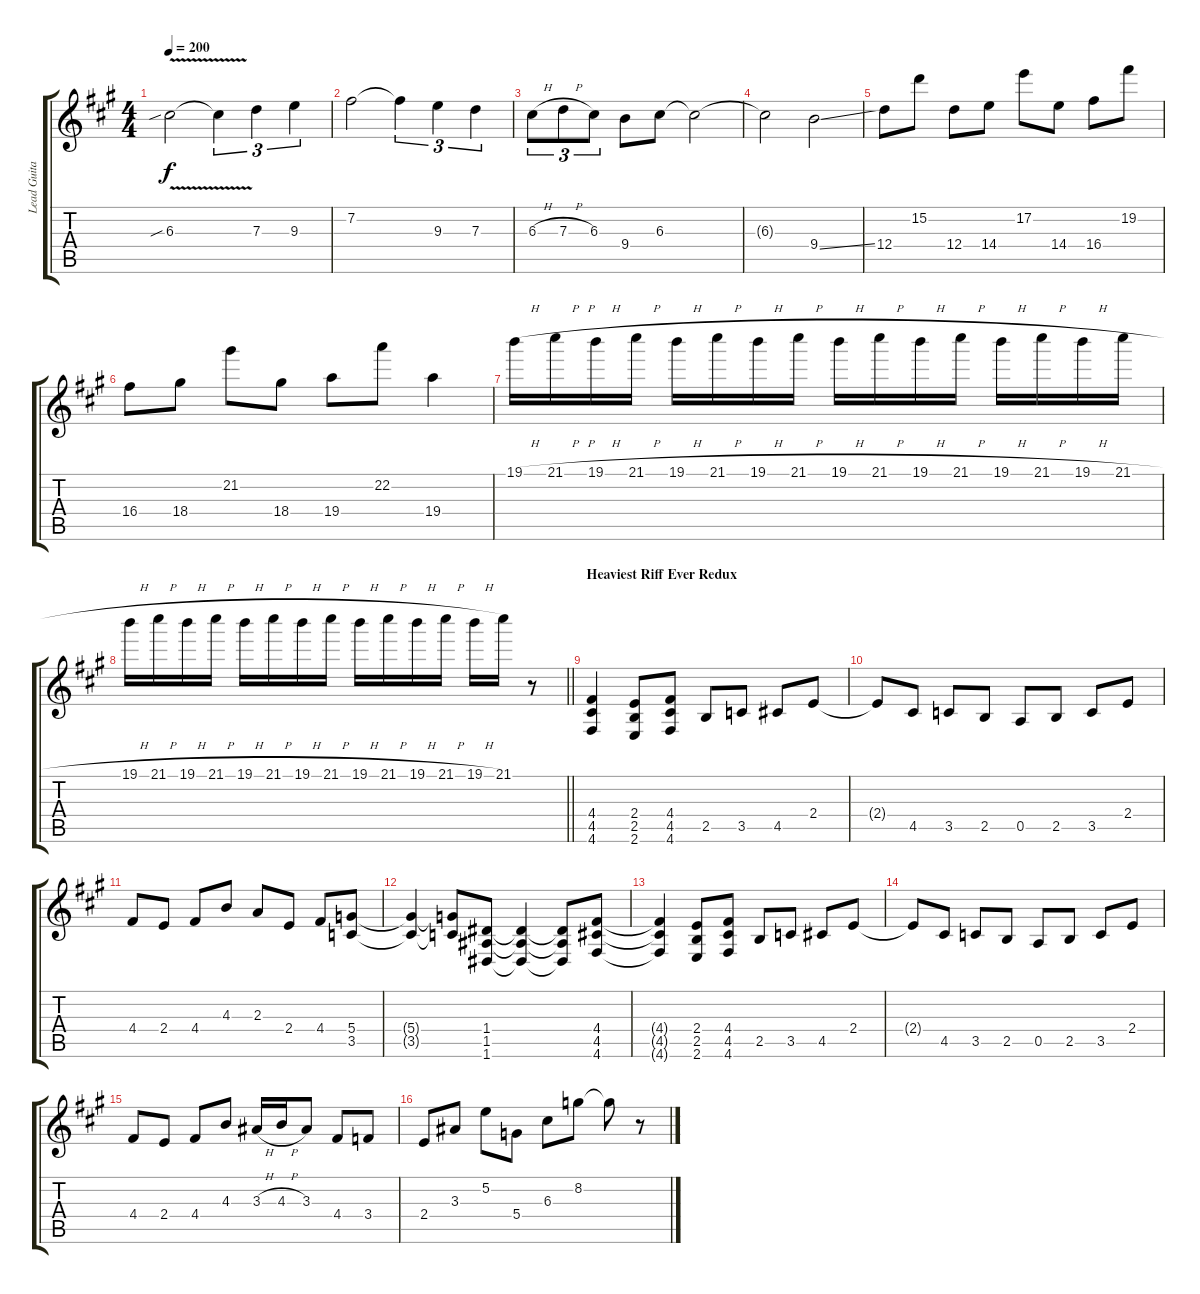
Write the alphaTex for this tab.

\track ("Lead Guitar 1" "Lead Guita") {instrument distortionguitar}
\staff {score tabs}
\tuning (E4 B3 G3 D3 A2 D2) {hide}
\ts (4 4)
\tempo 200
\clef g2
\ks f#minor
6.3{v sib}.2{dy f} 6.3{t}.4{tu (3 2)} 7.3.4{tu (3 2)} 9.3.4{tu (3 2)} |
7.2.2 7.2{t}.4{tu (3 2)} 9.3.4{tu (3 2)} 7.3.4{tu (3 2)} |
6.3{h}.8{tu (3 2)} 7.3{h}.8{tu (3 2)} 6.3.8{tu (3 2)} 9.4.8 6.3.8 6.3{t}.2 |
6.3{t}.2 9.4{ss}.2 |
12.4.8 15.2.8 12.4.8 14.4.8 17.2.8 14.4.8 16.4.8 19.2.8 |
16.4.8 18.4.8 21.2.8 18.4.8 19.4.8 22.2.8 19.4.4 |
19.1{h}.16{balance 6} 21.1{h}.16 19.1{h}.16 21.1{h}.16 19.1{h}.16 21.1{h}.16 19.1{h}.16 21.1{h}.16 19.1{h}.16 21.1{h}.16 19.1{h}.16 21.1{h}.16 19.1{h}.16 21.1{h}.16 19.1{h}.16 21.1{h}.16 |
\barLineRight lightlight
19.1{h}.16 21.1{h}.16 19.1{h}.16 21.1{h}.16 19.1{h}.16 21.1{h}.16 19.1{h}.16 21.1{h}.16 19.1{h}.16 21.1{h}.16 19.1{h}.16 21.1{h}.16 19.1{h}.16 21.1.16 r.8 |
\section ("" "Heaviest Riff Ever Redux")
(4.4 4.5 4.6).4{balance 8} (2.4 2.5 2.6).8 (4.4 4.5 4.6).8 2.5.8 3.5.8 4.5.8 2.4.8 |
2.4{t}.8 4.5.8 3.5.8 2.5.8 0.5.8 2.5.8 3.5.8 2.4.8 |
4.4.8 2.4.8 4.4.8 4.3.8 2.3.8 2.4.8 4.4.8 (5.4 3.5).8 |
(5.4{t} 3.5{t}).4 (5.4{t} 3.5{t}).8 (1.4 1.5 1.6).8 (1.4{t} 1.5{t} 1.6{t}).4 (1.4{t} 1.5{t} 1.6{t}).8 (4.4 4.5 4.6).8 |
(4.4{t} 4.5{t} 4.6{t}).4 (2.4 2.5 2.6).8 (4.4 4.5 4.6).8 2.5.8 3.5.8 4.5.8 2.4.8 |
2.4{t}.8 4.5.8 3.5.8 2.5.8 0.5.8 2.5.8 3.5.8 2.4.8 |
4.4.8 2.4.8 4.4.8 4.3.8 3.3{h}.16 4.3{h}.16 3.3.8 4.4.8 3.4.8 |
2.4.8 3.3.8 5.2.8 5.4.8 6.3.8 8.2.8 8.2{t}.8 r.8
